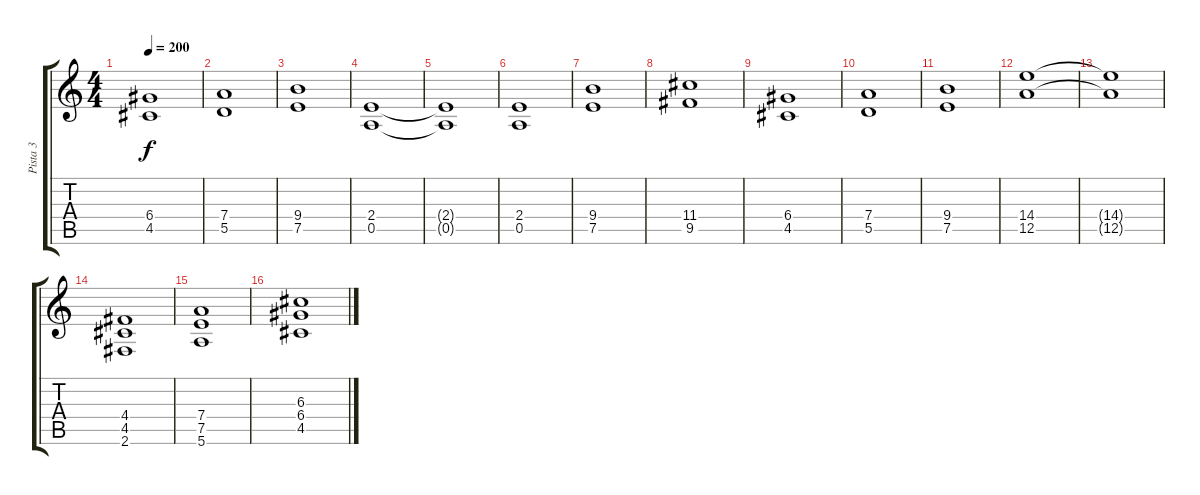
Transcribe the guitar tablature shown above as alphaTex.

\track ("Pista 3" "Pista 3") {instrument distortionguitar}
\staff {score tabs}
\tuning (E4 B3 G3 D3 A2 E2) {hide}
\ts (4 4)
\tempo 200
\clef g2
\ks c
(6.4 4.5).1{dy f} |
(7.4 5.5).1 |
(9.4 7.5).1 |
(2.4 0.5).1 |
(2.4{t} 0.5{t}).1 |
(2.4 0.5).1 |
(9.4 7.5).1 |
(11.4 9.5).1 |
(6.4 4.5).1 |
(7.4 5.5).1 |
(9.4 7.5).1 |
(14.4 12.5).1 |
(14.4{t} 12.5{t}).1 |
(4.4 4.5 2.6).1 |
(7.4 7.5 5.6).1 |
(6.3 6.4 4.5).1
